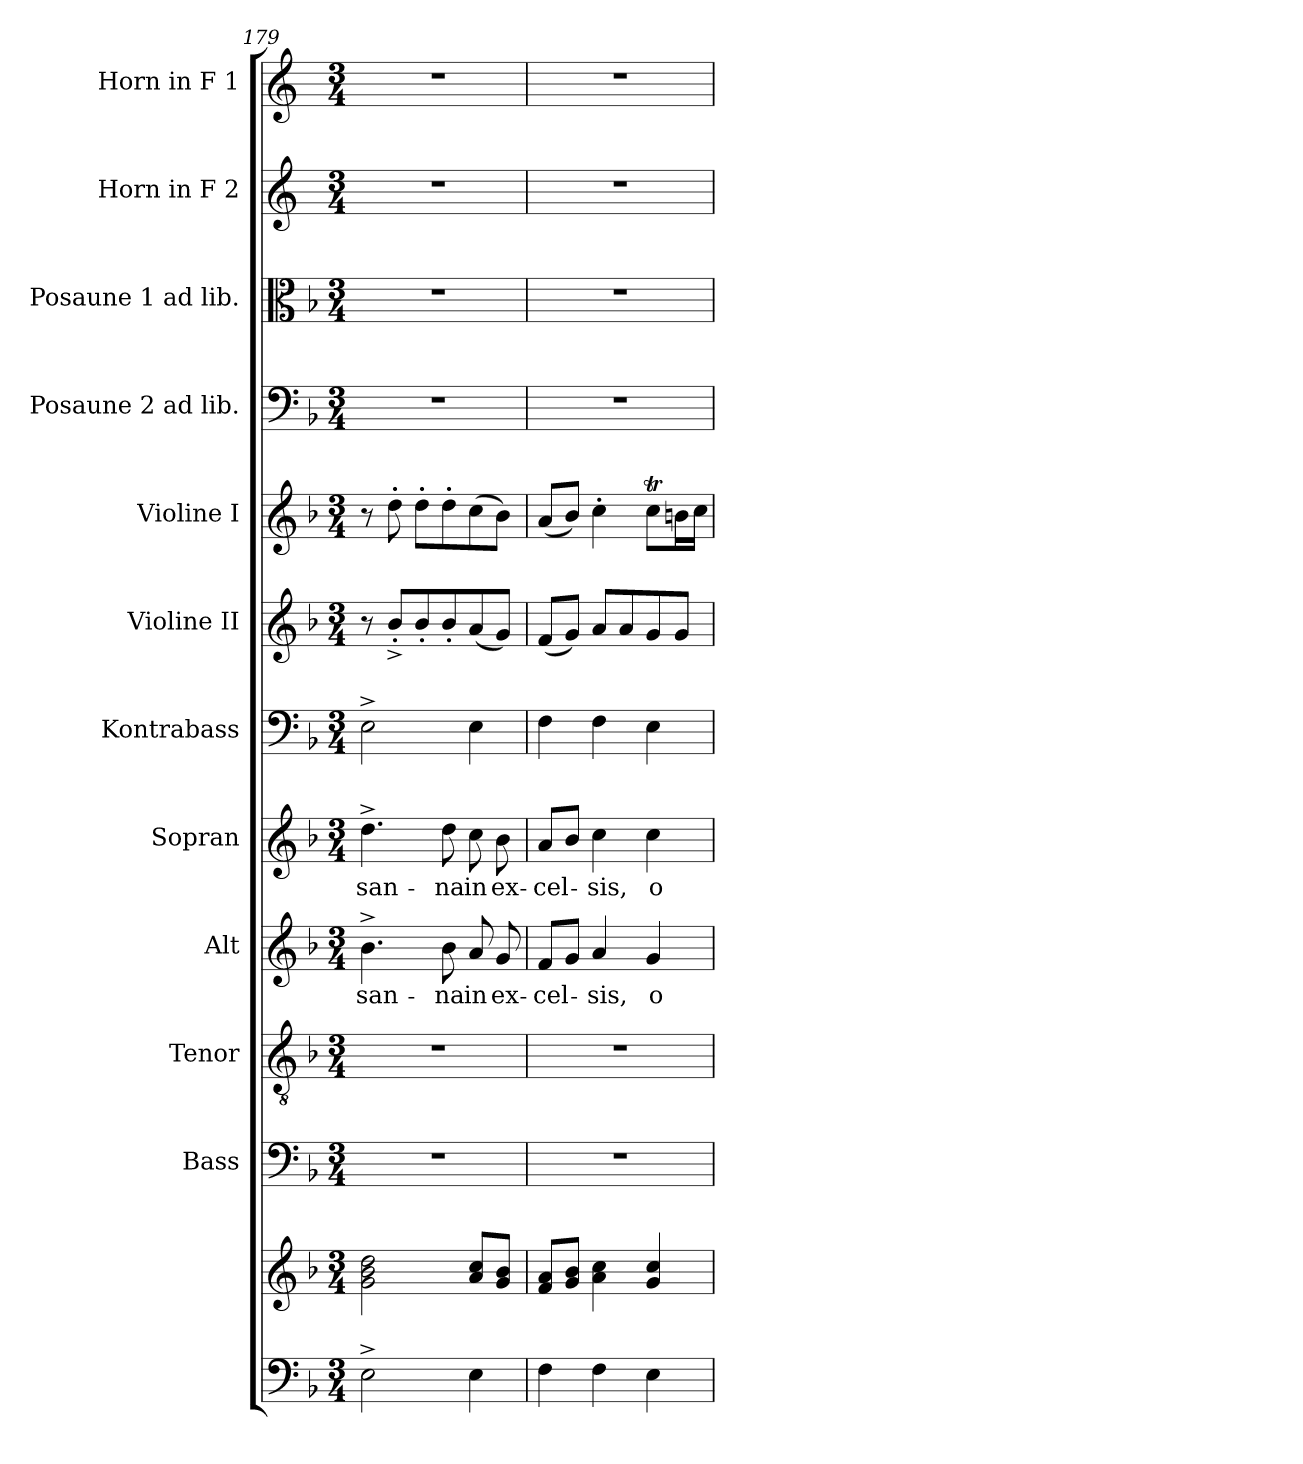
**kern	**kern	**kern	**kern	**kern	**text	**kern	**text	**kern	**kern	**kern	**kern	**kern	**kern	**kern
*part12	*part12	*part11	*part10	*part9	*part9	*part8	*part8	*part7	*part6	*part5	*part4	*part3	*part2	*part1
*staff13	*staff12	*staff11	*staff10	*staff9	*staff9	*staff8	*staff8	*staff7	*staff6	*staff5	*staff4	*staff3	*staff2	*staff1
*	*	*I"Bass	*I"Tenor	*I"Alt	*	*I"Sopran	*	*I"Kontrabass	*I"Violine II	*I"Violine I	*I"Posaune 2 ad lib.	*I"Posaune 1 ad lib.	*I"Horn in F 2	*I"Horn in F 1
*	*	*I'B.	*I'T.	*I'A.	*	*I'S.	*	*I'Kb.	*I'Vl. II	*I'Vl. I	*I'Pos. 2	*I'Pos. 1	*I'Hrn. F 2	*I'Hrn. F 1
*clefF4	*clefG2	*clefF4	*clefGv2	*clefG2	*	*clefG2	*	*clefF4	*clefG2	*clefG2	*clefF4	*clefC3	*clefG2	*clefG2
*	*	*	*	*	*	*	*	*ITrd7c12	*	*	*	*	*ITrd4c7	*ITrd4c7
*k[b-]	*k[b-]	*k[b-]	*k[b-]	*k[b-]	*	*k[b-]	*	*k[b-]	*k[b-]	*k[b-]	*k[b-]	*k[b-]	*k[b-]	*k[b-]
*F:	*F:	*F:	*F:	*F:	*	*F:	*	*F:	*F:	*F:	*F:	*F:	*F:	*F:
*M3/4	*M3/4	*M3/4	*M3/4	*M3/4	*	*M3/4	*	*M3/4	*M3/4	*M3/4	*M3/4	*M3/4	*M3/4	*M3/4
=179	=179	=179	=179	=179	=179	=179	=179	=179	=179	=179	=179	=179	=179	=179
!	!	!	!	!	!LO:LY:b	!	!LO:LY:b	!	!	!	!	!	!	!
2E^>\	2g\ 2b-\ 2dd\	2.r	2.r	4.b-^>\	-san-	4.dd^>\	-san-	2EE^>\	8r	8r	2.r	2.r	2.r	2.r
.	.	.	.	.	.	.	.	.	8b-^<'</L	8dd'>\	.	.	.	.
.	.	.	.	.	.	.	.	.	8b-'</	8dd'>\L	.	.	.	.
!	!	!	!	!	!LO:LY:b	!	!LO:LY:b	!	!	!	!	!	!	!
.	.	.	.	8b-\	-na	8dd\	-na	.	8b-'</	8dd'>\	.	.	.	.
!	!	!	!	!	!LO:LY:b	!	!LO:LY:b	!	!	!	!	!	!	!
4E\	8a/ 8cc/L	.	.	8a/	in	8cc\	in	4EE\	(<8a/	(>8cc\	.	.	.	.
!	!	!	!	!	!LO:LY:b	!	!LO:LY:b	!	!	!	!	!	!	!
.	8g/ 8b-/J	.	.	8g/	ex-	8b-\	ex-	.	8g/J)	8b-\J)	.	.	.	.
=180	=180	=180	=180	=180	=180	=180	=180	=180	=180	=180	=180	=180	=180	=180
!	!	!	!	!	!LO:LY:b	!	!LO:LY:b	!	!	!	!	!	!	!
4F\	8f/ 8a/L	2.r	2.r	8f/L	-cel-	8a/L	-cel-	4FF\	(<8f/L	(<8a/L	2.r	2.r	2.r	2.r
.	8g/ 8b-/J	.	.	8g/J	.	8b-/J	.	.	8g/J)	8b-/J)	.	.	.	.
!	!	!	!	!	!LO:LY:b	!	!LO:LY:b	!	!	!	!	!	!	!
4F\	4a\ 4cc\	.	.	4a/	-sis,	4cc\	-sis,	4FF\	8a/L	4cc'>\	.	.	.	.
.	.	.	.	.	.	.	.	.	8a/	.	.	.	.	.
!	!	!	!	!	!LO:LY:b	!	!LO:LY:b	!	!	!	!	!	!	!
4E\	4g/ 4cc/	.	.	4g/	o-	4cc\	o-	4EE\	8g/	8ccT\L	.	.	.	.
.	.	.	.	.	.	.	.	.	8g/J	16bn\L	.	.	.	.
.	.	.	.	.	.	.	.	.	.	16cc\JJ	.	.	.	.
=	=	=	=	=	=	=	=	=	=	=	=	=	=	=
*-	*-	*-	*-	*-	*-	*-	*-	*-	*-	*-	*-	*-	*-	*-
